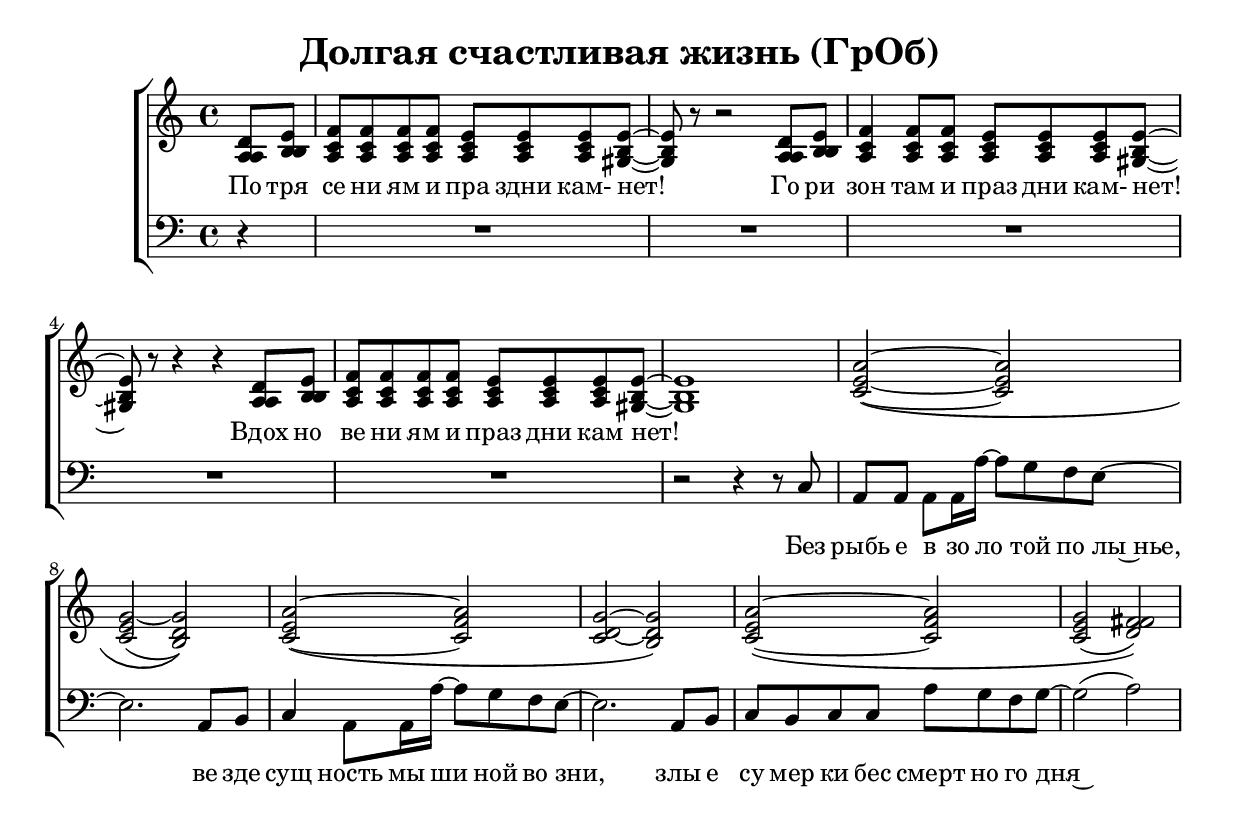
\version "2.18.0"  % necessary for upgrading to future LilyPond versions.

\header{
  title = "Долгая счастливая жизнь (ГрОб)"
}

global = {
  \key c \major
  \time 4/4
}

sopMusic = \relative {
  \partial 4 d'8 e | f f f f e e e e~ | e r8 r2 d8 e | f4 f8 f e e e e~ | e r8 r4 r4 d8 e |
  f f f f e e e e~ | e1 | a2~\( a | g~ g\) | a~\( a | g~ g\) |
  a~\( a | g( fis)\) |
}

altoMusic = \relative {
  \partial 4 a8  b | c c c c c c c b~ | b r8 r2 a8 b | c4 c8 c c c c b~ | b r8 r4 r4 a8 b |
  c c c c c c c  b~ | b1 | e2~\( e | e( d)\) | e~\( f | d~ d\) |
  e\( f | e( fis)\) |
}

tenorMusic = \relative {
  \partial 4 a8 b | a a a a a a a gis~ | gis r8 r2 a8 b | a4 a8 a a a a gis~ | gis r8 r4 r4 a8 b | 
  a a a a a a a gis~ | gis1 | c2~\( c | c~ b\) | c~\( c | c~ b\) |
  c~\( c | c( d)\) |
}

bassMusic = \relative {
  \partial 4 d4\rest | R1*4 |
  | R1 | r2 r4 r8 c8 | a a a a16 a'~ a8 g f e~ | e2. a,8 b | c4 a8 a16 a'~ a8 g f e~ | e2. a,8 b |
  c b c c a' g f g~ | g2( a) |
}


altoWords = \lyricmode {
  По тря се ни ям и пра здни кам- нет! Го ри зон там и праз дни кам- нет! Вдох но
  ве ни ям и праз дни кам нет!
}

bassWords = \lyricmode {
 Без рыбь е в зо ло той по лы~нье, ве зде сущ ность мы ши ной во зни, злы е
 cу мер ки бес смерт но го дня~
}

\score {
  \layout { }
  \midi {
    \tempo 4 = 98
  }
  \new ChoirStaff <<
    \new Staff = "women" <<
      \new Voice = "sopranos" {
      <<
        \global \sopMusic
        \global \altoMusic
        \global \tenorMusic
      >>
      }
    >>
    \new Lyrics = "altos"
    \new Staff = "men" \with {midiInstrument = #"cello"}  <<
      \clef bass
      \new Voice = "basses" {
        <<
          \global \bassMusic
        >>
      }
    >>
    \context Lyrics = "" \lyricsto "sopranos" \altoWords
    \new Lyrics = "basses"
    \context Lyrics = "basses" \lyricsto "basses" \bassWords
  >>
}
